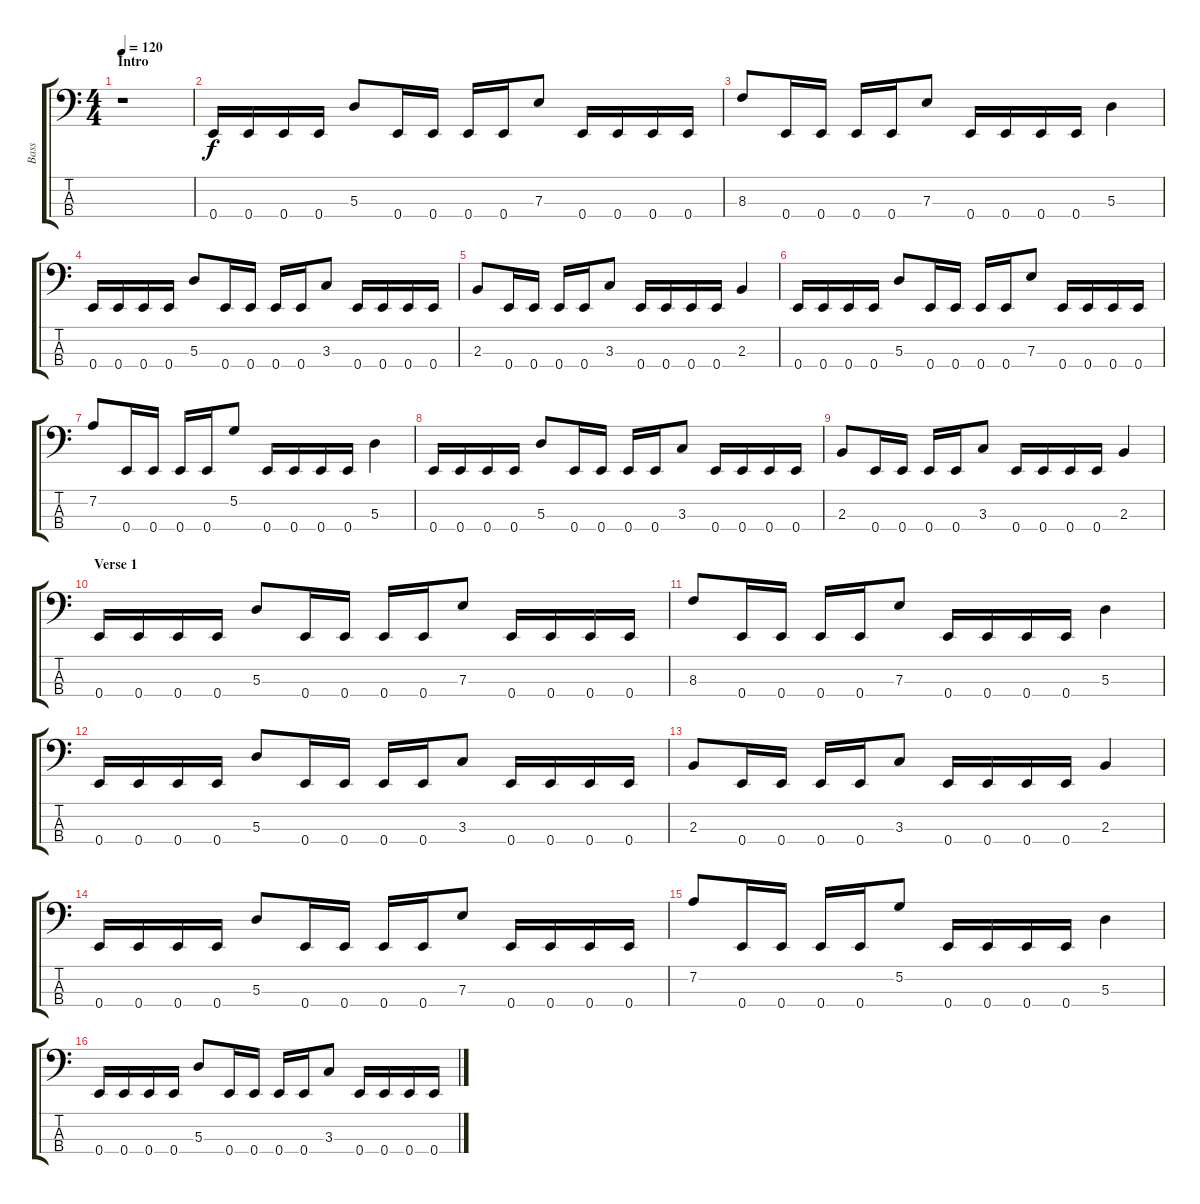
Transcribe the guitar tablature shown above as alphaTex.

\track ("Bass" "Bass") {instrument electricbasspick}
\staff {score tabs}
\tuning (G2 D2 A1 E1) {hide}
\ts (4 4)
\section ("" "Intro")
\tempo 120
\clef f4
\ks c
r.1{dy f instrument electricbasspick} |
0.4.16 0.4.16 0.4.16 0.4.16 5.3.8 0.4.16 0.4.16 0.4.16 0.4.16 7.3.8 0.4.16 0.4.16 0.4.16 0.4.16 |
8.3.8 0.4.16 0.4.16 0.4.16 0.4.16 7.3.8 0.4.16 0.4.16 0.4.16 0.4.16 5.3.4 |
0.4.16 0.4.16 0.4.16 0.4.16 5.3.8 0.4.16 0.4.16 0.4.16 0.4.16 3.3.8 0.4.16 0.4.16 0.4.16 0.4.16 |
2.3.8 0.4.16 0.4.16 0.4.16 0.4.16 3.3.8 0.4.16 0.4.16 0.4.16 0.4.16 2.3.4 |
0.4.16 0.4.16 0.4.16 0.4.16 5.3.8 0.4.16 0.4.16 0.4.16 0.4.16 7.3.8 0.4.16 0.4.16 0.4.16 0.4.16 |
7.2.8 0.4.16 0.4.16 0.4.16 0.4.16 5.2.8 0.4.16 0.4.16 0.4.16 0.4.16 5.3.4 |
0.4.16 0.4.16 0.4.16 0.4.16 5.3.8 0.4.16 0.4.16 0.4.16 0.4.16 3.3.8 0.4.16 0.4.16 0.4.16 0.4.16 |
2.3.8 0.4.16 0.4.16 0.4.16 0.4.16 3.3.8 0.4.16 0.4.16 0.4.16 0.4.16 2.3.4 |
\section ("" "Verse 1")
0.4.16 0.4.16 0.4.16 0.4.16 5.3.8 0.4.16 0.4.16 0.4.16 0.4.16 7.3.8 0.4.16 0.4.16 0.4.16 0.4.16 |
8.3.8 0.4.16 0.4.16 0.4.16 0.4.16 7.3.8 0.4.16 0.4.16 0.4.16 0.4.16 5.3.4 |
0.4.16 0.4.16 0.4.16 0.4.16 5.3.8 0.4.16 0.4.16 0.4.16 0.4.16 3.3.8 0.4.16 0.4.16 0.4.16 0.4.16 |
2.3.8 0.4.16 0.4.16 0.4.16 0.4.16 3.3.8 0.4.16 0.4.16 0.4.16 0.4.16 2.3.4 |
0.4.16 0.4.16 0.4.16 0.4.16 5.3.8 0.4.16 0.4.16 0.4.16 0.4.16 7.3.8 0.4.16 0.4.16 0.4.16 0.4.16 |
7.2.8 0.4.16 0.4.16 0.4.16 0.4.16 5.2.8 0.4.16 0.4.16 0.4.16 0.4.16 5.3.4 |
0.4.16 0.4.16 0.4.16 0.4.16 5.3.8 0.4.16 0.4.16 0.4.16 0.4.16 3.3.8 0.4.16 0.4.16 0.4.16 0.4.16
